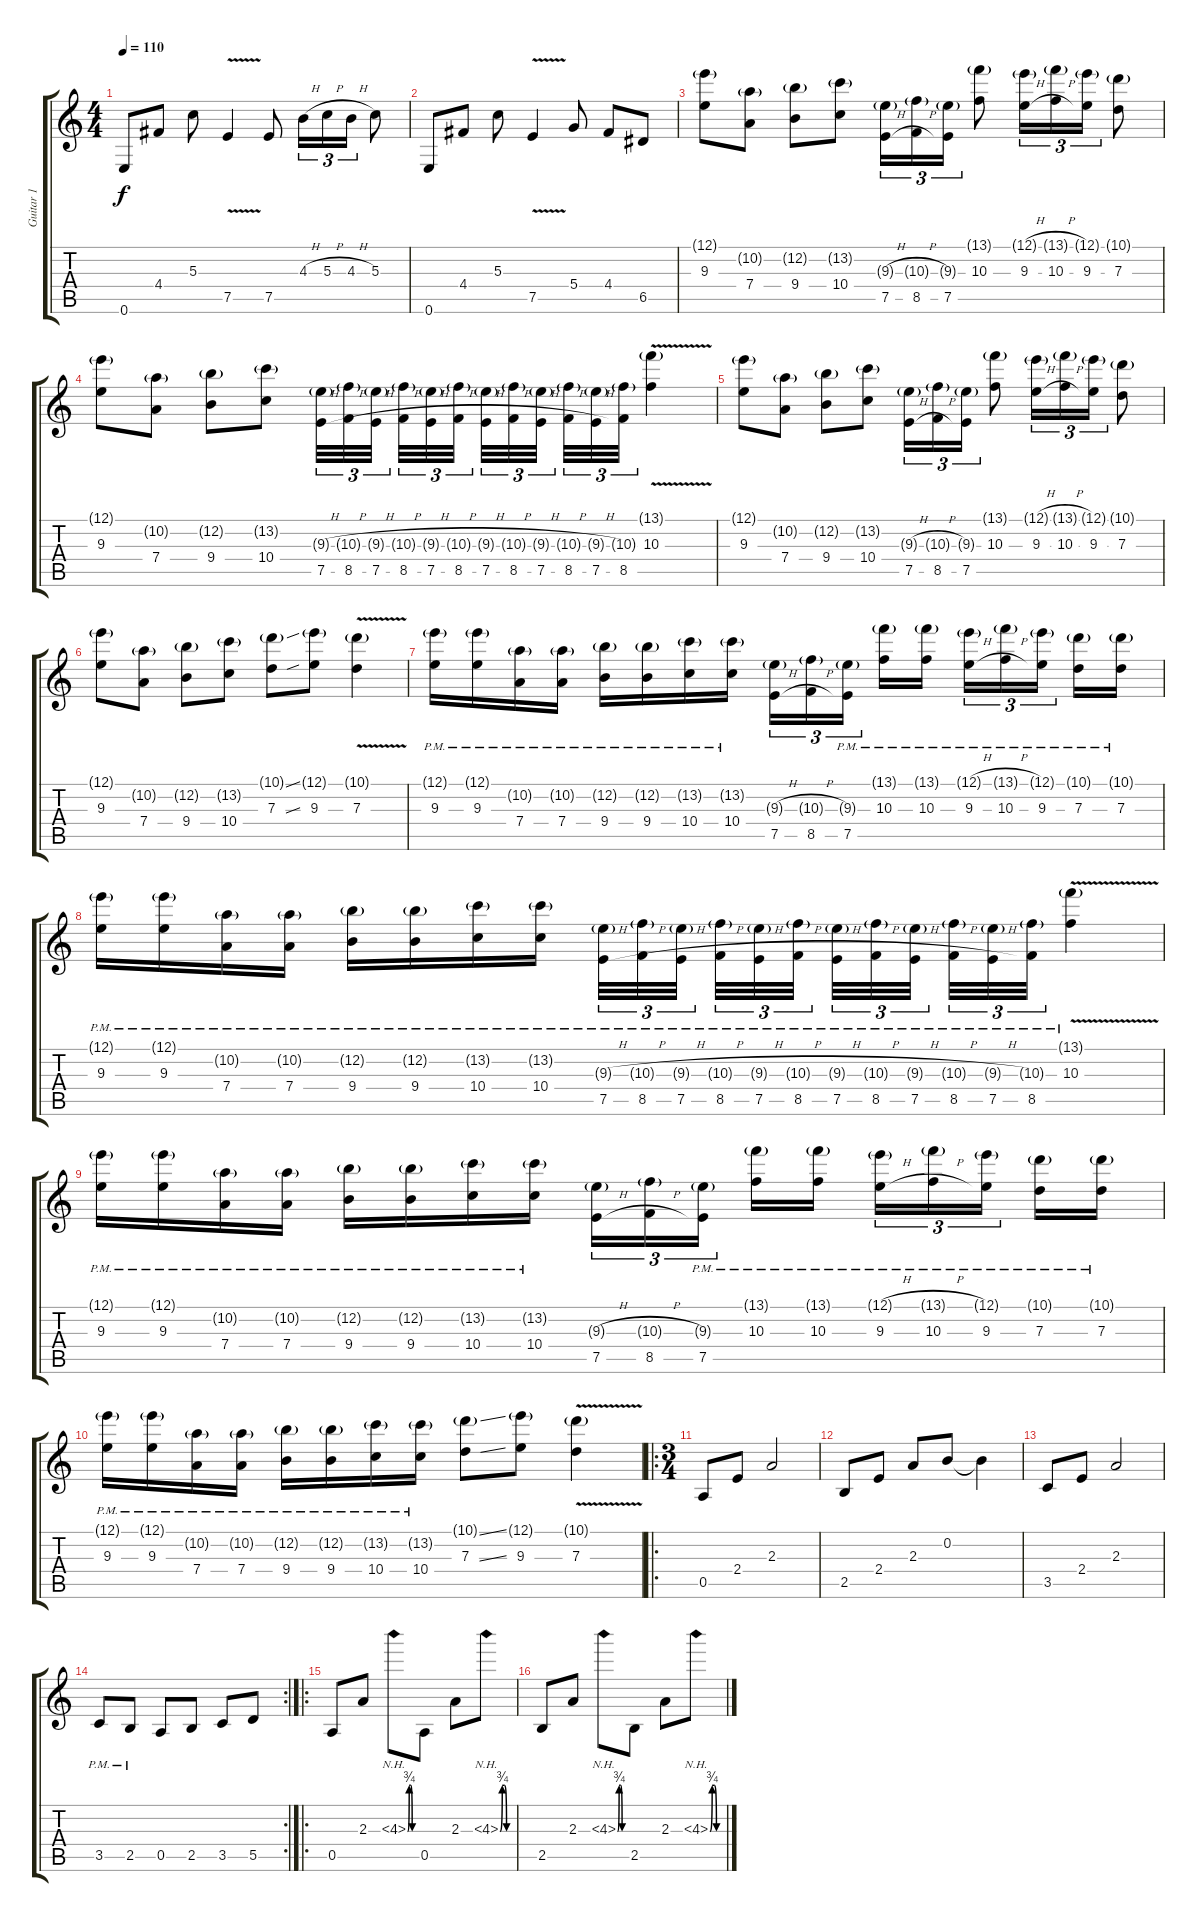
\track ("Guitar 1" "Guitar 1") {instrument distortionguitar}
\staff {score tabs}
\tuning (E4 B3 G3 D3 A2 E2) {hide}
\ts (4 4)
\tempo 110
\clef g2
\ks c
0.6.8{dy f} 4.4.8 5.3.8 7.5{v}.4 7.5.8 4.3{h}.16{tu (3 2)} 5.3{h}.16{tu (3 2)} 4.3{h}.16{tu (3 2)} 5.3.8 |
0.6.8 4.4.8 5.3.8 7.5{v}.4 5.4.8 4.4.8 6.5.8 |
(12.1{g} 9.3).8 (10.2{g} 7.4).8 (12.2{g} 9.4).8 (13.2{g} 10.4).8 (9.3{h g} 7.5{h}).16{tu (3 2)} (10.3{h g} 8.5{h}).16{tu (3 2)} (9.3{g} 7.5).16{tu (3 2)} (13.1{g} 10.3).8 (12.1{h g} 9.3{h}).16{tu (3 2)} (13.1{h g} 10.3{h}).16{tu (3 2)} (12.1{g} 9.3).16{tu (3 2)} (10.1{g} 7.3).8 |
(12.1{g} 9.3).8 (10.2{g} 7.4).8 (12.2{g} 9.4).8 (13.2{g} 10.4).8 (9.3{h g} 7.5{h}).32{tu (3 2)} (10.3{h g} 8.5{h}).32{tu (3 2)} (9.3{h g} 7.5{h}).32{tu (3 2)} (10.3{h g} 8.5{h}).32{tu (3 2)} (9.3{h g} 7.5{h}).32{tu (3 2)} (10.3{h g} 8.5{h}).32{tu (3 2)} (9.3{h g} 7.5{h}).32{tu (3 2)} (10.3{h g} 8.5{h}).32{tu (3 2)} (9.3{h g} 7.5{h}).32{tu (3 2)} (10.3{h g} 8.5{h}).32{tu (3 2)} (9.3{h g} 7.5{h}).32{tu (3 2)} (10.3{g} 8.5).32{tu (3 2)} (13.1{v g} 10.3{v}).4 |
(12.1{g} 9.3).8 (10.2{g} 7.4).8 (12.2{g} 9.4).8 (13.2{g} 10.4).8 (9.3{h g} 7.5{h}).16{tu (3 2)} (10.3{h g} 8.5{h}).16{tu (3 2)} (9.3{g} 7.5).16{tu (3 2)} (13.1{g} 10.3).8 (12.1{h g} 9.3{h}).16{tu (3 2)} (13.1{h g} 10.3{h}).16{tu (3 2)} (12.1{g} 9.3).16{tu (3 2)} (10.1{g} 7.3).8 |
(12.1{g} 9.3).8 (10.2{g} 7.4).8 (12.2{g} 9.4).8 (13.2{g} 10.4).8 (10.1{ss g} 7.3{ss}).8 (12.1{g} 9.3).8 (10.1{v g} 7.3{v}).4 |
(12.1{g pm} 9.3{pm}).16 (12.1{g pm} 9.3{pm}).16 (10.2{g pm} 7.4{pm}).16 (10.2{g pm} 7.4{pm}).16 (12.2{g pm} 9.4{pm}).16 (12.2{g pm} 9.4{pm}).16 (13.2{g pm} 10.4{pm}).16 (13.2{g pm} 10.4{pm}).16 (9.3{h g} 7.5{h}).16{tu (3 2)} (10.3{h g} 8.5{h}).16{tu (3 2)} (9.3{g pm} 7.5{pm}).16{tu (3 2)} (13.1{g pm} 10.3{pm}).16 (13.1{g pm} 10.3{pm}).16 (12.1{h g pm} 9.3{h pm}).16{tu (3 2)} (13.1{h g pm} 10.3{h pm}).16{tu (3 2)} (12.1{g pm} 9.3{pm}).16{tu (3 2)} (10.1{g pm} 7.3{pm}).16 (10.1{g pm} 7.3{pm}).16 |
(12.1{g pm} 9.3{pm}).16 (12.1{g pm} 9.3{pm}).16 (10.2{g pm} 7.4{pm}).16 (10.2{g pm} 7.4{pm}).16 (12.2{g pm} 9.4{pm}).16 (12.2{g pm} 9.4{pm}).16 (13.2{g pm} 10.4{pm}).16 (13.2{g pm} 10.4{pm}).16 (9.3{h g pm} 7.5{h pm}).32{tu (3 2)} (10.3{h g pm} 8.5{h pm}).32{tu (3 2)} (9.3{h g pm} 7.5{h pm}).32{tu (3 2)} (10.3{h g pm} 8.5{h pm}).32{tu (3 2)} (9.3{h g pm} 7.5{h pm}).32{tu (3 2)} (10.3{h g pm} 8.5{h pm}).32{tu (3 2)} (9.3{h g pm} 7.5{h pm}).32{tu (3 2)} (10.3{h g pm} 8.5{h pm}).32{tu (3 2)} (9.3{h g pm} 7.5{h pm}).32{tu (3 2)} (10.3{h g pm} 8.5{h pm}).32{tu (3 2)} (9.3{h g pm} 7.5{h pm}).32{tu (3 2)} (10.3{g pm} 8.5{pm}).32{tu (3 2)} (13.1{v g pm} 10.3{v pm}).4 |
(12.1{g pm} 9.3{pm}).16 (12.1{g pm} 9.3{pm}).16 (10.2{g pm} 7.4{pm}).16 (10.2{g pm} 7.4{pm}).16 (12.2{g pm} 9.4{pm}).16 (12.2{g pm} 9.4{pm}).16 (13.2{g pm} 10.4{pm}).16 (13.2{g pm} 10.4{pm}).16 (9.3{h g} 7.5{h}).16{tu (3 2)} (10.3{h g} 8.5{h}).16{tu (3 2)} (9.3{g pm} 7.5{pm}).16{tu (3 2)} (13.1{g pm} 10.3{pm}).16 (13.1{g pm} 10.3{pm}).16 (12.1{h g pm} 9.3{h pm}).16{tu (3 2)} (13.1{h g pm} 10.3{h pm}).16{tu (3 2)} (12.1{g pm} 9.3{pm}).16{tu (3 2)} (10.1{g pm} 7.3{pm}).16 (10.1{g pm} 7.3{pm}).16 |
(12.1{g pm} 9.3{pm}).16 (12.1{g pm} 9.3{pm}).16 (10.2{g pm} 7.4{pm}).16 (10.2{g pm} 7.4{pm}).16 (12.2{g pm} 9.4{pm}).16 (12.2{g pm} 9.4{pm}).16 (13.2{g pm} 10.4{pm}).16 (13.2{g pm} 10.4{pm}).16 (10.1{ss g} 7.3{ss}).8 (12.1{g} 9.3).8 (10.1{v g} 7.3{v}).4 |
\ro
\ts (3 4)
0.5.8 2.4.8 2.3.2 |
2.5.8 2.4.8 2.3.8 0.2.8 0.2{t}.4 |
3.5.8 2.4.8 2.3.2 |
\rc 2
3.5{pm}.8 2.5{pm}.8 0.5.8 2.5.8 3.5.8 5.5.8 |
\ro
0.5.8 2.3.8 4.3{be (custom 0 0 10 3 20 3 30 0 60 0) nh}.8 0.5.8 2.3.8 4.3{be (custom 0 0 10 3 20 3 30 0 60 0) nh}.8 |
2.5.8 2.3.8 4.3{be (custom 0 0 10 3 20 3 30 0 60 0) nh}.8 2.5.8 2.3.8 4.3{be (custom 0 0 10 3 20 3 30 0 60 0) nh}.8
